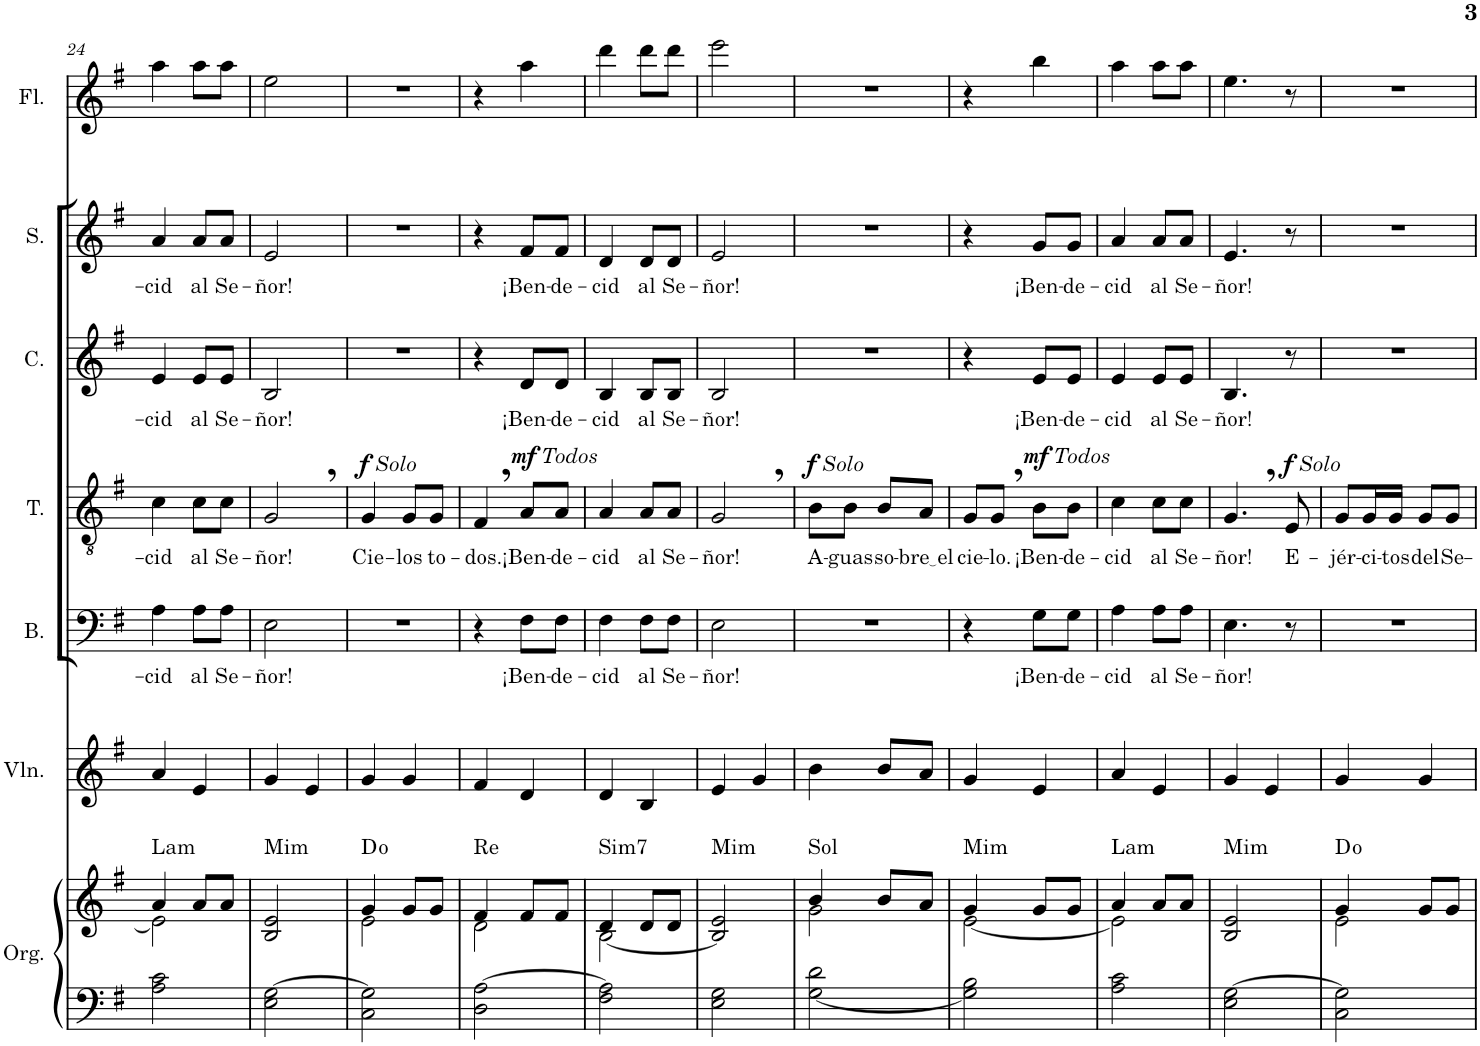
**kern	**kern	**harte	**kern	**kern	**text	**kern	**text	**dynam	**kern	**text	**kern	**text	**kern
*part7	*part7	*part7	*part6	*part5	*part5	*part4	*part4	*part4	*part3	*part3	*part2	*part2	*part1
*staff8	*staff7	*	*staff6	*staff5	*staff5	*staff4	*staff4	*staff4	*staff3	*staff3	*staff2	*staff2	*staff1
*I"Órgano	*	*	*I"Violín	*I"Bajo	*	*I"Tenor	*	*	*I"Contralto	*	*I"Soprano	*	*I"Flauta
*	*	*	*I'Vln.	*I'B.	*	*I'T.	*	*	*I'C.	*	*I'S.	*	*I'Fl.
!!LO:PB:g=z
*clefF4	*clefG2	*	*clefG2	*clefF4	*	*clefGv2	*	*	*clefG2	*	*clefG2	*	*clefG2
*k[f#]	*k[f#]	*	*k[f#]	*k[f#]	*	*k[f#]	*	*	*k[f#]	*	*k[f#]	*	*k[f#]
*M2/4	*M2/4	*	*M2/4	*M2/4	*	*M2/4	*	*	*M2/4	*	*M2/4	*	*M2/4
=24	=24	=24	=24	=24	=24	=24	=24	=24	=24	=24	=24	=24	=24
*	*^	*	*	*	*	*	*	*	*	*	*	*	*
!	!	!	!LO:H:kt=Lam	!	!	!LO:LY:b	!	!LO:LY:b	!	!	!LO:LY:b	!	!LO:LY:b	!
2A\ 2c\	4a/	2e\]	N	4a/	4A\	-cid	4c\	-cid	.	4e/	-cid	4a/	-cid	4aa\
!	!	!	!	!	!	!LO:LY:b	!	!LO:LY:b	!	!	!LO:LY:b	!	!LO:LY:b	!
.	8a/L	.	.	4e/	8A\L	al	8c\L	al	.	8e/L	al	8a/L	al	8aa\L
!	!	!	!	!	!	!LO:LY:b	!	!LO:LY:b	!	!	!LO:LY:b	!	!LO:LY:b	!
.	8a/J	.	.	.	8A\J	Se-	8c\J	Se-	.	8e/J	Se-	8a/J	Se-	8aa\J
*	*v	*v	*	*	*	*	*	*	*	*	*	*	*	*
=25	=25	=25	=25	=25	=25	=25	=25	=25	=25	=25	=25	=25	=25
!	!	!LO:H:kt=Mim	!	!	!LO:LY:b	!	!LO:LY:b	!	!	!LO:LY:b	!	!LO:LY:b	!
2E\ [2G\	2B/ 2e/	N	4g/	2E\	-ñor!	2G,/	-ñor!	.	2B/	-ñor!	2e/	-ñor!	2ee\
.	.	.	4e/	.	.	.	.	.	.	.	.	.	.
=26	=26	=26	=26	=26	=26	=26	=26	=26	=26	=26	=26	=26	=26
*	*^	*	*	*	*	*	*	*	*	*	*	*	*
!	!	!	!	!	!	!	!LO:TX:a:i:t=Solo	!	!	!	!	!	!	!
!	!	!	!	!	!	!	!	!LO:LY:b	!LO:DY:a	!	!	!	!	!
2C\ 2G\]	4g/	2e\	D:dim	4g/	2r	.	4G/	Cie-	f	2r	.	2r	.	2r
!	!	!	!	!	!	!	!	!LO:LY:b	!	!	!	!	!	!
.	8g/L	.	.	4g/	.	.	8G/L	-los	.	.	.	.	.	.
!	!	!	!	!	!	!	!	!LO:LY:b	!	!	!	!	!	!
.	8g/J	.	.	.	.	.	8G/J	to-	.	.	.	.	.	.
=27	=27	=27	=27	=27	=27	=27	=27	=27	=27	=27	=27	=27	=27	=27
!	!	!	!LO:H:kt=Re	!	!	!	!	!LO:LY:b	!	!	!	!	!	!
2D\ [2A\	4f#/	2d\	N	4f#/	4r	.	4F#,/	-dos.	.	4r	.	4r	.	4r
!	!	!	!	!	!	!	!LO:TX:a:i:t=Todos	!	!	!	!	!	!	!
!	!	!	!	!	!	!LO:LY:b	!	!LO:LY:b	!LO:DY:a	!	!LO:LY:b	!	!LO:LY:b	!
.	8f#/L	.	.	4d/	8F#\L	¡Ben-	8A/L	¡Ben-	mf	8d/L	¡Ben-	8f#/L	¡Ben-	4aa\
!	!	!	!	!	!	!LO:LY:b	!	!LO:LY:b	!	!	!LO:LY:b	!	!LO:LY:b	!
.	8f#/J	.	.	.	8F#\J	-de-	8A/J	-de-	.	8d/J	-de-	8f#/J	-de-	.
=28	=28	=28	=28	=28	=28	=28	=28	=28	=28	=28	=28	=28	=28	=28
!	!	!	!LO:H:kt=Sim7	!	!	!LO:LY:b	!	!LO:LY:b	!	!	!LO:LY:b	!	!LO:LY:b	!
2F#\ 2A\]	4d/	[2B\	N	4d/	4F#\	-cid	4A/	-cid	.	4B/	-cid	4d/	-cid	4ddd\
!	!	!	!	!	!	!LO:LY:b	!	!LO:LY:b	!	!	!LO:LY:b	!	!LO:LY:b	!
.	8d/L	.	.	4B/	8F#\L	al	8A/L	al	.	8B/L	al	8d/L	al	8ddd\L
!	!	!	!	!	!	!LO:LY:b	!	!LO:LY:b	!	!	!LO:LY:b	!	!LO:LY:b	!
.	8d/J	.	.	.	8F#\J	Se-	8A/J	Se-	.	8B/J	Se-	8d/J	Se-	8ddd\J
*	*v	*v	*	*	*	*	*	*	*	*	*	*	*	*
=29	=29	=29	=29	=29	=29	=29	=29	=29	=29	=29	=29	=29	=29
!	!	!LO:H:kt=Mim	!	!	!LO:LY:b	!	!LO:LY:b	!	!	!LO:LY:b	!	!LO:LY:b	!
2E\ 2G\	2B/] 2e/	N	4e/	2E\	-ñor!	2G,/	-ñor!	.	2B/	-ñor!	2e/	-ñor!	2eee\
.	.	.	4g/	.	.	.	.	.	.	.	.	.	.
=30	=30	=30	=30	=30	=30	=30	=30	=30	=30	=30	=30	=30	=30
*	*^	*	*	*	*	*	*	*	*	*	*	*	*
!	!	!	!	!	!	!	!LO:TX:a:i:t=Solo	!	!	!	!	!	!	!
!	!	!	!LO:H:kt=Sol	!	!	!	!	!LO:LY:b	!LO:DY:a	!	!	!	!	!
[2G\ 2d\	4b/	2g\	N	4b\	2r	.	8B\L	A-	f	2r	.	2r	.	2r
!	!	!	!	!	!	!	!	!LO:LY:b	!	!	!	!	!	!
.	.	.	.	.	.	.	8B\J	-guas	.	.	.	.	.	.
!	!	!	!	!	!	!	!	!LO:LY:b	!	!	!	!	!	!
.	8b/L	.	.	8b/L	.	.	8B/L	so-	.	.	.	.	.	.
!	!	!	!	!	!	!	!	!LO:LY:b	!	!	!	!	!	!
.	8a/J	.	.	8a/J	.	.	8A/J	bre el	.	.	.	.	.	.
=31	=31	=31	=31	=31	=31	=31	=31	=31	=31	=31	=31	=31	=31	=31
!	!	!	!LO:H:kt=Mim	!	!	!	!	!LO:LY:b	!	!	!	!	!	!
2G\] 2B\	4g/	[2e\	N	4g/	4r	.	8G/L	cie-	.	4r	.	4r	.	4r
!	!	!	!	!	!	!	!	!LO:LY:b	!	!	!	!	!	!
.	.	.	.	.	.	.	8G,/J	-lo.	.	.	.	.	.	.
!	!	!	!	!	!	!	!LO:TX:a:i:t=Todos	!	!	!	!	!	!	!
!	!	!	!	!	!	!LO:LY:b	!	!LO:LY:b	!LO:DY:a	!	!LO:LY:b	!	!LO:LY:b	!
.	8g/L	.	.	4e/	8G\L	¡Ben-	8B\L	¡Ben-	mf	8e/L	¡Ben-	8g/L	¡Ben-	4bb\
!	!	!	!	!	!	!LO:LY:b	!	!LO:LY:b	!	!	!LO:LY:b	!	!LO:LY:b	!
.	8g/J	.	.	.	8G\J	-de-	8B\J	-de-	.	8e/J	-de-	8g/J	-de-	.
=32	=32	=32	=32	=32	=32	=32	=32	=32	=32	=32	=32	=32	=32	=32
!	!	!	!LO:H:kt=Lam	!	!	!LO:LY:b	!	!LO:LY:b	!	!	!LO:LY:b	!	!LO:LY:b	!
2A\ 2c\	4a/	2e\]	N	4a/	4A\	-cid	4c\	-cid	.	4e/	-cid	4a/	-cid	4aa\
!	!	!	!	!	!	!LO:LY:b	!	!LO:LY:b	!	!	!LO:LY:b	!	!LO:LY:b	!
.	8a/L	.	.	4e/	8A\L	al	8c\L	al	.	8e/L	al	8a/L	al	8aa\L
!	!	!	!	!	!	!LO:LY:b	!	!LO:LY:b	!	!	!LO:LY:b	!	!LO:LY:b	!
.	8a/J	.	.	.	8A\J	Se-	8c\J	Se-	.	8e/J	Se-	8a/J	Se-	8aa\J
*	*v	*v	*	*	*	*	*	*	*	*	*	*	*	*
=33	=33	=33	=33	=33	=33	=33	=33	=33	=33	=33	=33	=33	=33
!	!	!LO:H:kt=Mim	!	!	!LO:LY:b	!	!LO:LY:b	!	!	!LO:LY:b	!	!LO:LY:b	!
2E\ [2G\	2B/ 2e/	N	4g/	4.E\	-ñor!	4.G,/	-ñor!	.	4.B/	-ñor!	4.e/	-ñor!	4.ee\
.	.	.	4e/	.	.	.	.	.	.	.	.	.	.
!	!	!	!	!	!	!LO:TX:a:i:t=Solo	!	!	!	!	!	!	!
!	!	!	!	!	!	!	!LO:LY:b	!LO:DY:a	!	!	!	!	!
.	.	.	.	8r	.	8E/	E-	f	8r	.	8r	.	8r
=34	=34	=34	=34	=34	=34	=34	=34	=34	=34	=34	=34	=34	=34
*	*^	*	*	*	*	*	*	*	*	*	*	*	*
!	!	!	!	!	!	!	!	!LO:LY:b	!	!	!	!	!	!
2C\ 2G\]	4g/	2e\	D:dim	4g/	2r	.	8G/L	-jér-	.	2r	.	2r	.	2r
!	!	!	!	!	!	!	!	!LO:LY:b	!	!	!	!	!	!
.	.	.	.	.	.	.	16G/L	-ci-	.	.	.	.	.	.
!	!	!	!	!	!	!	!	!LO:LY:b	!	!	!	!	!	!
.	.	.	.	.	.	.	16G/JJ	-tos	.	.	.	.	.	.
!	!	!	!	!	!	!	!	!LO:LY:b	!	!	!	!	!	!
.	8g/L	.	.	4g/	.	.	8G/L	del	.	.	.	.	.	.
!	!	!	!	!	!	!	!	!LO:LY:b	!	!	!	!	!	!
.	8g/J	.	.	.	.	.	8G/J	Se-	.	.	.	.	.	.
*	*v	*v	*	*	*	*	*	*	*	*	*	*	*	*
=	=	=	=	=	=	=	=	=	=	=	=	=	=
*-	*-	*-	*-	*-	*-	*-	*-	*-	*-	*-	*-	*-	*-
